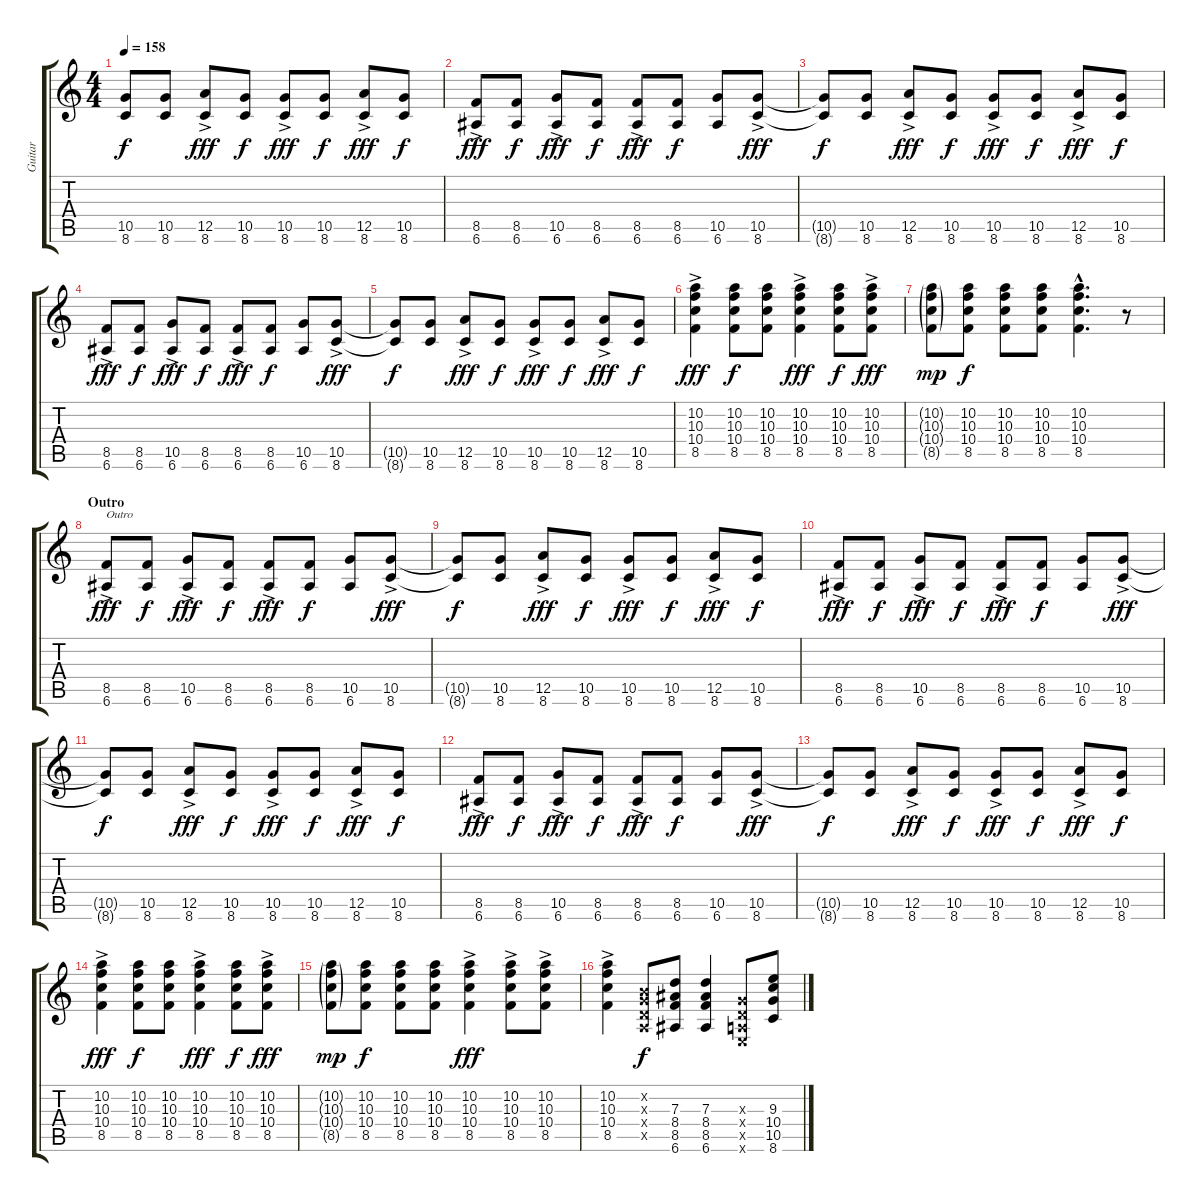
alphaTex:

\track ("Guitar" "Guitar") {instrument overdrivenguitar}
\staff {score tabs}
\tuning (E4 B3 G3 D3 A2 E2) {hide}
\ts (4 4)
\tempo 158
\clef g2
\ks c
(10.5{t} 8.6{t}).8{dy f} (10.5 8.6).8 (12.5 8.6{ac}).8{dy fff} (10.5 8.6).8{dy f} (10.5 8.6{ac}).8{dy fff} (10.5 8.6).8{dy f} (12.5 8.6{ac}).8{dy fff} (10.5 8.6).8{dy f} |
(8.5 6.6{ac}).8{dy fff} (8.5 6.6).8{dy f} (10.5 6.6{ac}).8{dy fff} (8.5 6.6).8{dy f} (8.5 6.6{ac}).8{dy fff} (8.5 6.6).8{dy f} (10.5 6.6).8 (10.5 8.6{ac}).8{dy fff} |
(10.5{t} 8.6{t}).8{dy f} (10.5 8.6).8 (12.5 8.6{ac}).8{dy fff} (10.5 8.6).8{dy f} (10.5 8.6{ac}).8{dy fff} (10.5 8.6).8{dy f} (12.5 8.6{ac}).8{dy fff} (10.5 8.6).8{dy f} |
(8.5 6.6{ac}).8{dy fff} (8.5 6.6).8{dy f} (10.5 6.6{ac}).8{dy fff} (8.5 6.6).8{dy f} (8.5 6.6{ac}).8{dy fff} (8.5 6.6).8{dy f} (10.5 6.6).8 (10.5 8.6{ac}).8{dy fff} |
(10.5{t} 8.6{t}).8{dy f} (10.5 8.6).8 (12.5 8.6{ac}).8{dy fff} (10.5 8.6).8{dy f} (10.5 8.6{ac}).8{dy fff} (10.5 8.6).8{dy f} (12.5 8.6{ac}).8{dy fff} (10.5 8.6).8{dy f} |
(10.2 10.3 10.4 8.5{ac}).4{dy fff} (10.2 10.3 10.4 8.5).8{dy f} (10.2 10.3 10.4 8.5).8 (10.2 10.3 10.4 8.5{ac}).4{dy fff} (10.2 10.3 10.4 8.5).8{dy f} (10.2 10.3 10.4 8.5{ac}).8{dy fff} |
(10.2{g} 10.3{g} 10.4{g} 8.5{g}).8{dy mp} (10.2 10.3 10.4 8.5).8{dy f} (10.2 10.3 10.4 8.5).8 (10.2 10.3 10.4 8.5).8 (10.2{hac} 10.3{hac} 10.4{hac} 8.5{hac}).4{d} r.8 |
\section ("" "Outro")
(8.5 6.6{ac}).8{txt "Outro" dy fff} (8.5 6.6).8{dy f} (10.5 6.6{ac}).8{dy fff} (8.5 6.6).8{dy f} (8.5 6.6{ac}).8{dy fff} (8.5 6.6).8{dy f} (10.5 6.6).8 (10.5 8.6{ac}).8{dy fff} |
(10.5{t} 8.6{t}).8{dy f} (10.5 8.6).8 (12.5 8.6{ac}).8{dy fff} (10.5 8.6).8{dy f} (10.5 8.6{ac}).8{dy fff} (10.5 8.6).8{dy f} (12.5 8.6{ac}).8{dy fff} (10.5 8.6).8{dy f} |
(8.5 6.6{ac}).8{dy fff} (8.5 6.6).8{dy f} (10.5 6.6{ac}).8{dy fff} (8.5 6.6).8{dy f} (8.5 6.6{ac}).8{dy fff} (8.5 6.6).8{dy f} (10.5 6.6).8 (10.5 8.6{ac}).8{dy fff} |
(10.5{t} 8.6{t}).8{dy f} (10.5 8.6).8 (12.5 8.6{ac}).8{dy fff} (10.5 8.6).8{dy f} (10.5 8.6{ac}).8{dy fff} (10.5 8.6).8{dy f} (12.5 8.6{ac}).8{dy fff} (10.5 8.6).8{dy f} |
(8.5 6.6{ac}).8{dy fff} (8.5 6.6).8{dy f} (10.5 6.6{ac}).8{dy fff} (8.5 6.6).8{dy f} (8.5 6.6{ac}).8{dy fff} (8.5 6.6).8{dy f} (10.5 6.6).8 (10.5 8.6{ac}).8{dy fff} |
(10.5{t} 8.6{t}).8{dy f} (10.5 8.6).8 (12.5 8.6{ac}).8{dy fff} (10.5 8.6).8{dy f} (10.5 8.6{ac}).8{dy fff} (10.5 8.6).8{dy f} (12.5 8.6{ac}).8{dy fff} (10.5 8.6).8{dy f} |
(10.2 10.3 10.4 8.5{ac}).4{dy fff} (10.2 10.3 10.4 8.5).8{dy f} (10.2 10.3 10.4 8.5).8 (10.2 10.3 10.4 8.5{ac}).4{dy fff} (10.2 10.3 10.4 8.5).8{dy f} (10.2 10.3 10.4 8.5{ac}).8{dy fff} |
(10.2{g} 10.3{g} 10.4{g} 8.5{g}).8{dy mp} (10.2 10.3 10.4 8.5).8{dy f} (10.2 10.3 10.4 8.5).8 (10.2 10.3 10.4 8.5).8 (10.2 10.3 10.4 8.5{ac}).4{dy fff} (10.2 10.3 10.4 8.5{ac}).8 (10.2 10.3 10.4 8.5{ac}).8 |
(10.2 10.3 10.4 8.5{ac}).4 (0.2{x} 0.3{x} 0.4{x} 0.5{x}).8{dy f} (7.3 8.4 8.5 6.6).8 (7.3 8.4 8.5 6.6).4 (0.3{x} 0.4{x} 0.5{x} 0.6{x}).8 (9.3 10.4 10.5 8.6).8
